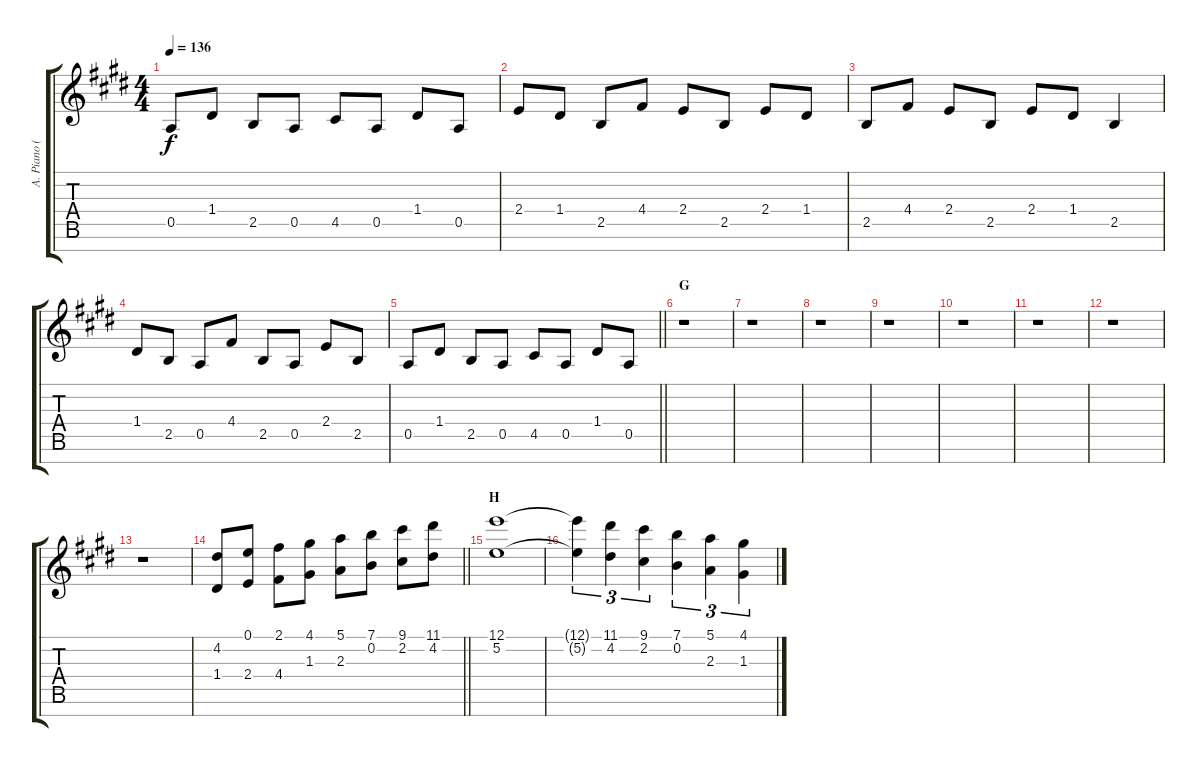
\track ("A. Piano (Right Hand)" "A. Piano (") {instrument acousticgrandpiano}
\staff {score tabs}
\tuning (E5 B4 G4 D4 A3 E3 B2) {hide}
\ts (4 4)
\tempo 136
\clef g2
\ks e
0.5.8{dy f} 1.4.8 2.5.8 0.5.8 4.5.8 0.5.8 1.4.8 0.5.8 |
2.4.8 1.4.8 2.5.8 4.4.8 2.4.8 2.5.8 2.4.8 1.4.8 |
2.5.8 4.4.8 2.4.8 2.5.8 2.4.8 1.4.8 2.5.4 |
1.4.8 2.5.8 0.5.8 4.4.8 2.5.8 0.5.8 2.4.8 2.5.8 |
\barLineRight lightlight
0.5.8 1.4.8 2.5.8 0.5.8 4.5.8 0.5.8 1.4.8 0.5.8 |
\section ("" "G")
r.1 |
r.1 |
r.1 |
r.1 |
r.1 |
r.1 |
r.1 |
r.1 |
\barLineRight lightlight
(4.2 1.4).8 (0.1 2.4).8 (2.1 4.4).8 (4.1 1.3).8 (5.1 2.3).8 (7.1 0.2).8 (9.1 2.2).8 (11.1 4.2).8 |
\section ("" "H")
(12.1 5.2).1 |
(12.1{t} 5.2{t}).4{tu (3 2)} (11.1 4.2).4{tu (3 2)} (9.1 2.2).4{tu (3 2)} (7.1 0.2).4{tu (3 2)} (5.1 2.3).4{tu (3 2)} (4.1 1.3).4{tu (3 2)}
